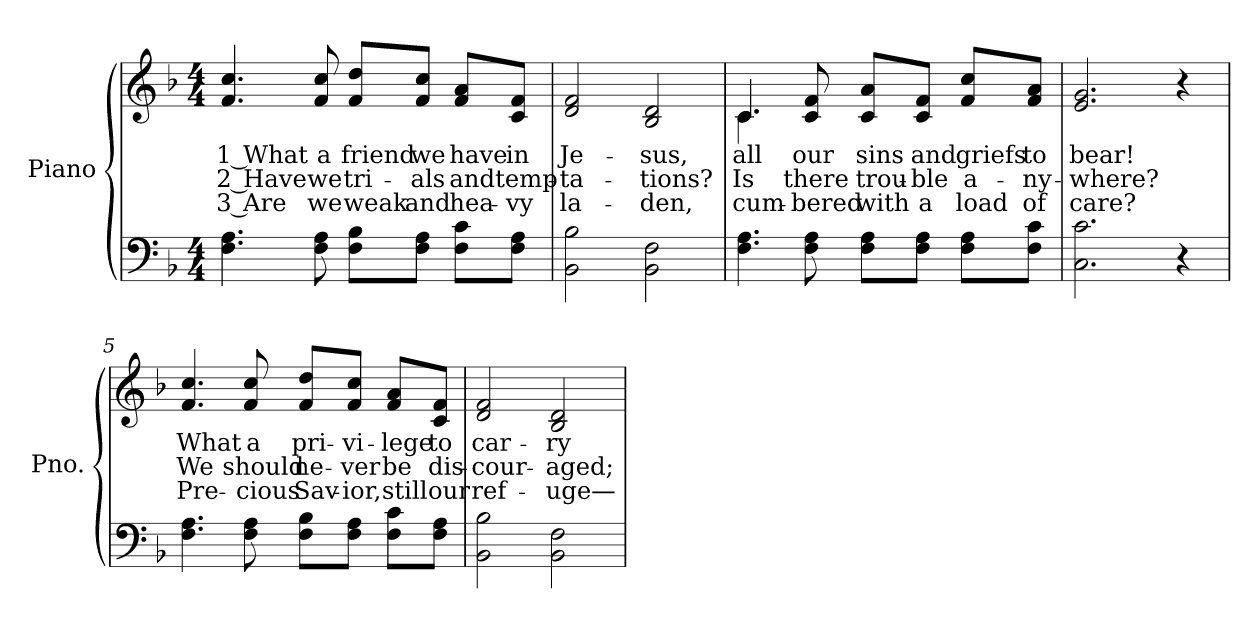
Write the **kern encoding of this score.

**kern	**kern	**text	**text	**text
*part2	*part1	*part1	*part1	*part1
*staff2	*staff1	*staff1	*staff1	*staff1
*I"Piano	*I"Piano	*	*	*
*I'Pno.	*I'Pno.	*	*	*
!!LO:PB:g=z
*clefF4	*clefG2	*	*	*
*k[b-]	*k[b-]	*	*	*
*F:	*F:	*	*	*
*M4/4	*M4/4	*	*	*
=1	=1	=1	=1	=1
!	!	!LO:LY:b:color=#000000	!LO:LY:b:color=#000000	!LO:LY:b:color=#000000
4.Fi\ 4.Ai	4.fi/ 4.cci	1 What	2 Have	3 Are
!	!	!LO:LY:b:color=#000000	!LO:LY:b:color=#000000	!LO:LY:b:color=#000000
8Fi\ 8Ai	8fi/ 8cci	a	we	we
!	!	!LO:LY:b:color=#000000	!LO:LY:b:color=#000000	!LO:LY:b:color=#000000
8Fi\ 8B-i\L	8fi/ 8ddi/L	friend	tri-	weak
!	!	!LO:LY:b:color=#000000	!LO:LY:b:color=#000000	!LO:LY:b:color=#000000
8Fi\ 8Ai\J	8fi/ 8cci/J	we	-als	and
!	!	!LO:LY:b:color=#000000	!LO:LY:b:color=#000000	!LO:LY:b:color=#000000
8Fi\ 8ci\L	8fi/ 8ai/L	have	and	hea-
!	!	!LO:LY:b:color=#000000	!LO:LY:b:color=#000000	!LO:LY:b:color=#000000
8Fi\ 8Ai\J	8ci/ 8fi/J	in	temp-	-vy
=2	=2	=2	=2	=2
!	!	!LO:LY:b:color=#000000	!LO:LY:b:color=#000000	!LO:LY:b:color=#000000
2BB-i\ 2B-i	2di/ 2fi	Je-	-ta-	la-
!	!	!LO:LY:b:color=#000000	!LO:LY:b:color=#000000	!LO:LY:b:color=#000000
2BB-i\ 2Fi	2B-i/ 2di	-sus,	-tions?	-den,
=3	=3	=3	=3	=3
!	!	!LO:LY:b:color=#000000	!LO:LY:b:color=#000000	!LO:LY:b:color=#000000
*	*^	*	*	*
4.Fi\ 4.Ai	4.ci/	4.ci\	all	Is	cum-
!	!	!	!LO:LY:b:color=#000000	!LO:LY:b:color=#000000	!LO:LY:b:color=#000000
8Fi\ 8Ai	8ci/ 8fi	2ryy	our	there	-bered
!	!	!	!LO:LY:b:color=#000000	!LO:LY:b:color=#000000	!LO:LY:b:color=#000000
8Fi\ 8Ai\L	8ci/ 8ai/L	.	sins	trou-	with
!	!	!	!LO:LY:b:color=#000000	!LO:LY:b:color=#000000	!LO:LY:b:color=#000000
8Fi\ 8Ai\J	8ci/ 8fi/J	.	and	-ble	a
!	!	!	!LO:LY:b:color=#000000	!LO:LY:b:color=#000000	!LO:LY:b:color=#000000
8Fi\ 8Ai\L	8fi/ 8cci/L	.	griefs	a-	load
!	!	!	!LO:LY:b:color=#000000	!LO:LY:b:color=#000000	!LO:LY:b:color=#000000
8Fi\ 8ci\J	8fi/ 8ai/J	8ryy	to	-ny-	of
*	*v	*v	*	*	*
=4	=4	=4	=4	=4
*	*^	*	*	*
!	!	!	!LO:LY:b:color=#000000	!LO:LY:b:color=#000000	!LO:LY:b:color=#000000
*	*v	*v	*	*	*
2.Ci\ 2.ci	2.ei/ 2.gi	bear!	-where?	care?
4r	4r	.	.	.
!!LO:LB:g=z
=5	=5	=5	=5	=5
!	!	!LO:LY:b:color=#000000	!LO:LY:b:color=#000000	!LO:LY:b:color=#000000
4.Fi\ 4.Ai	4.fi/ 4.cci	What	We	Pre-
!	!	!LO:LY:b:color=#000000	!LO:LY:b:color=#000000	!LO:LY:b:color=#000000
8Fi\ 8Ai	8fi/ 8cci	a	should	-cious
!	!	!LO:LY:b:color=#000000	!LO:LY:b:color=#000000	!LO:LY:b:color=#000000
8Fi\ 8B-i\L	8fi/ 8ddi/L	pri-	ne-	Sav-
!	!	!LO:LY:b:color=#000000	!LO:LY:b:color=#000000	!LO:LY:b:color=#000000
8Fi\ 8Ai\J	8fi/ 8cci/J	-vi-	-ver	-ior,
!	!	!LO:LY:b:color=#000000	!LO:LY:b:color=#000000	!LO:LY:b:color=#000000
8Fi\ 8ci\L	8fi/ 8ai/L	-lege	be	still
!	!	!LO:LY:b:color=#000000	!LO:LY:b:color=#000000	!LO:LY:b:color=#000000
8Fi\ 8Ai\J	8ci/ 8fi/J	to	dis-	our
=6	=6	=6	=6	=6
!	!	!LO:LY:b:color=#000000	!LO:LY:b:color=#000000	!LO:LY:b:color=#000000
2BB-i\ 2B-i	2di/ 2fi	car-	-cour-	ref-
!	!	!LO:LY:b:color=#000000	!LO:LY:b:color=#000000	!LO:LY:b:color=#000000
2BB-i\ 2Fi	2B-i/ 2di	-ry	-aged;	-uge—
=	=	=	=	=
*-	*-	*-	*-	*-
